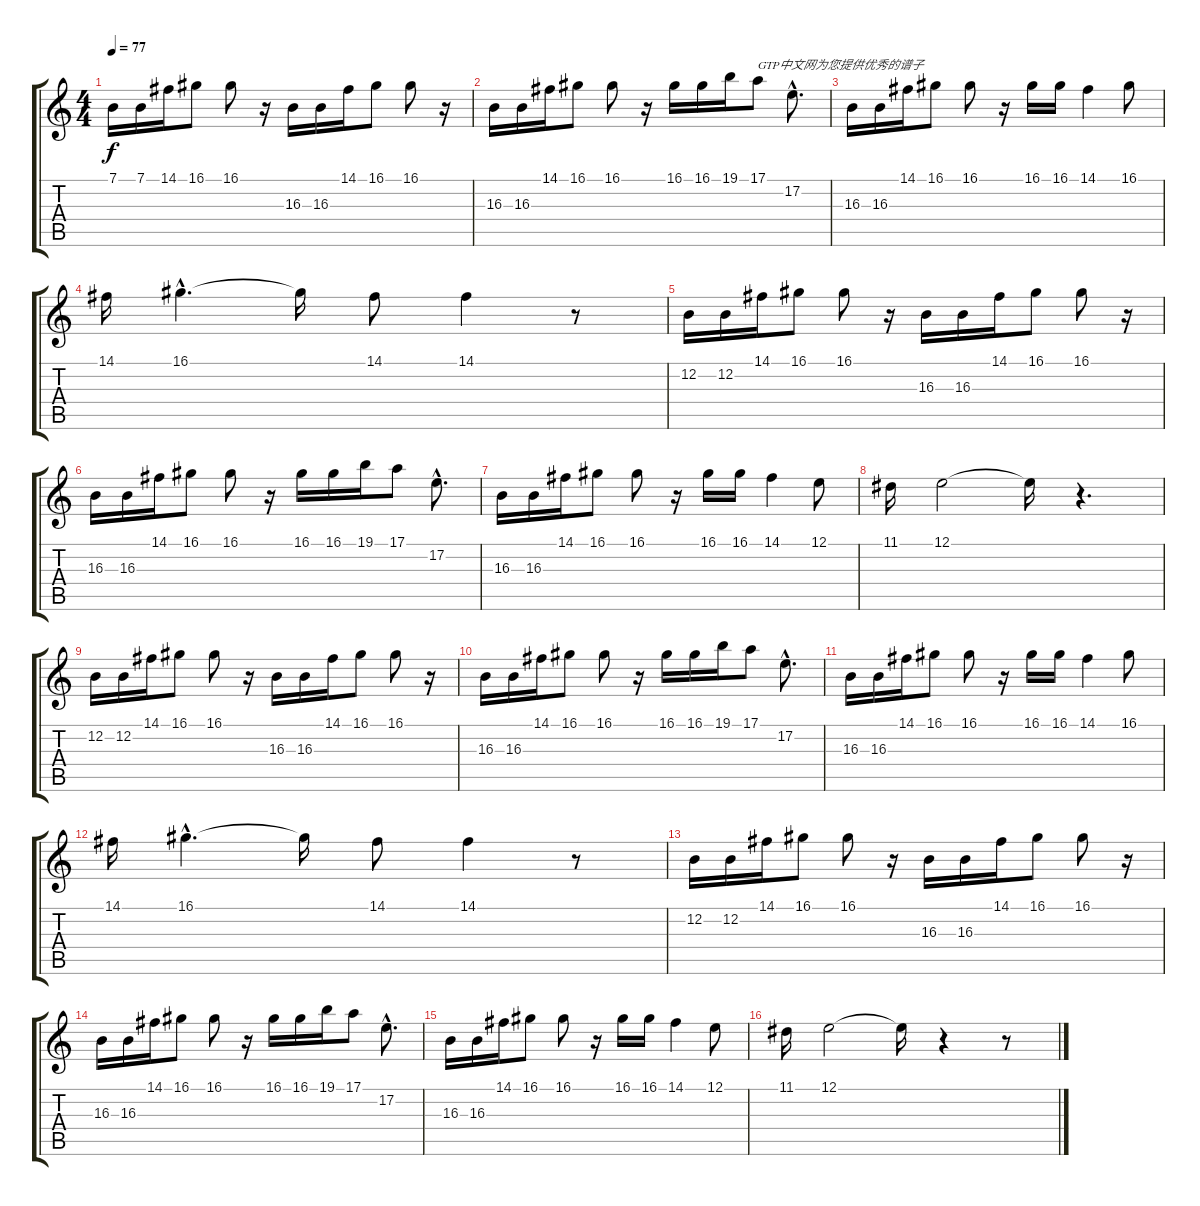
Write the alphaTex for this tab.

\track "" {instrument lead4chiff}
\staff {score tabs}
\tuning (E4 B3 G3 D3 A2 E2) {hide}
\ts (4 4)
\tempo 77
\clef g2
\ks c
7.1.16{dy f instrument lead4chiff} 7.1.16 14.1.16 16.1.8 16.1.8 r.16 16.3.16 16.3.16 14.1.16 16.1.8 16.1.8 r.16 |
16.3.16 16.3.16 14.1.16 16.1.8 16.1.8 r.16 16.1.16 16.1.16 19.1.16 17.1.8{txt "GTP中文网为您提供优秀的谱子"} 17.2{hac}.8{d} |
16.3.16 16.3.16 14.1.16 16.1.8 16.1.8 r.16 16.1.16 16.1.16 14.1.4 16.1.8 |
14.1.16 16.1{hac}.4{d} 16.1{t}.16 14.1.8 14.1.4 r.8 |
12.2.16 12.2.16 14.1.16 16.1.8 16.1.8 r.16 16.3.16 16.3.16 14.1.16 16.1.8 16.1.8 r.16 |
16.3.16 16.3.16 14.1.16 16.1.8 16.1.8 r.16 16.1.16 16.1.16 19.1.16 17.1.8 17.2{hac}.8{d} |
16.3.16 16.3.16 14.1.16 16.1.8 16.1.8 r.16 16.1.16 16.1.16 14.1.4 12.1.8 |
11.1.16 12.1.2 12.1{t}.16 r.4{d} |
12.2.16 12.2.16 14.1.16 16.1.8 16.1.8 r.16 16.3.16 16.3.16 14.1.16 16.1.8 16.1.8 r.16 |
16.3.16 16.3.16 14.1.16 16.1.8 16.1.8 r.16 16.1.16 16.1.16 19.1.16 17.1.8 17.2{hac}.8{d} |
16.3.16 16.3.16 14.1.16 16.1.8 16.1.8 r.16 16.1.16 16.1.16 14.1.4 16.1.8 |
14.1.16 16.1{hac}.4{d} 16.1{t}.16 14.1.8 14.1.4 r.8 |
12.2.16 12.2.16 14.1.16 16.1.8 16.1.8 r.16 16.3.16 16.3.16 14.1.16 16.1.8 16.1.8 r.16 |
16.3.16 16.3.16 14.1.16 16.1.8 16.1.8 r.16 16.1.16 16.1.16 19.1.16 17.1.8 17.2{hac}.8{d} |
16.3.16 16.3.16 14.1.16 16.1.8 16.1.8 r.16 16.1.16 16.1.16 14.1.4 12.1.8 |
11.1.16 12.1.2 12.1{t}.16 r.4 r.8
